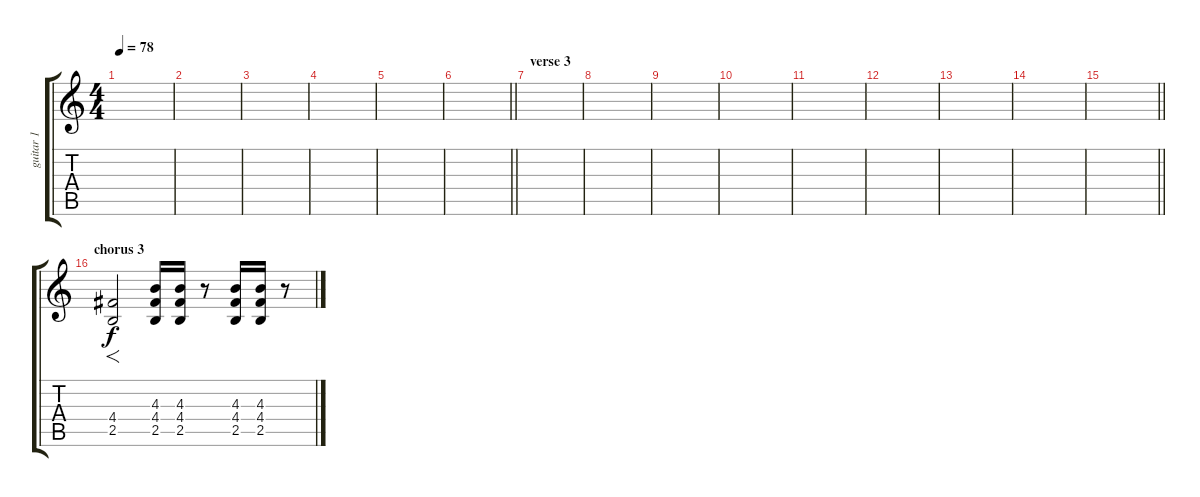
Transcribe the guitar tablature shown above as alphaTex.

\track ("guitar 1" "guitar 1") {instrument overdrivenguitar}
\staff {score tabs}
\tuning (E4 B3 G3 D3 A2 E2) {hide}
\ts (4 4)
\tempo 78
\clef g2
\ks c
|
|
|
|
|
\barLineRight lightlight
|
\section ("" "verse 3")
|
|
|
|
|
|
|
|
\barLineRight lightlight
|
\section ("" "chorus 3")
(4.4 2.5).2{f} (4.3 4.4 2.5).16 (4.3 4.4 2.5).16 r.8 (4.3 4.4 2.5).16 (4.3 4.4 2.5).16 r.8
